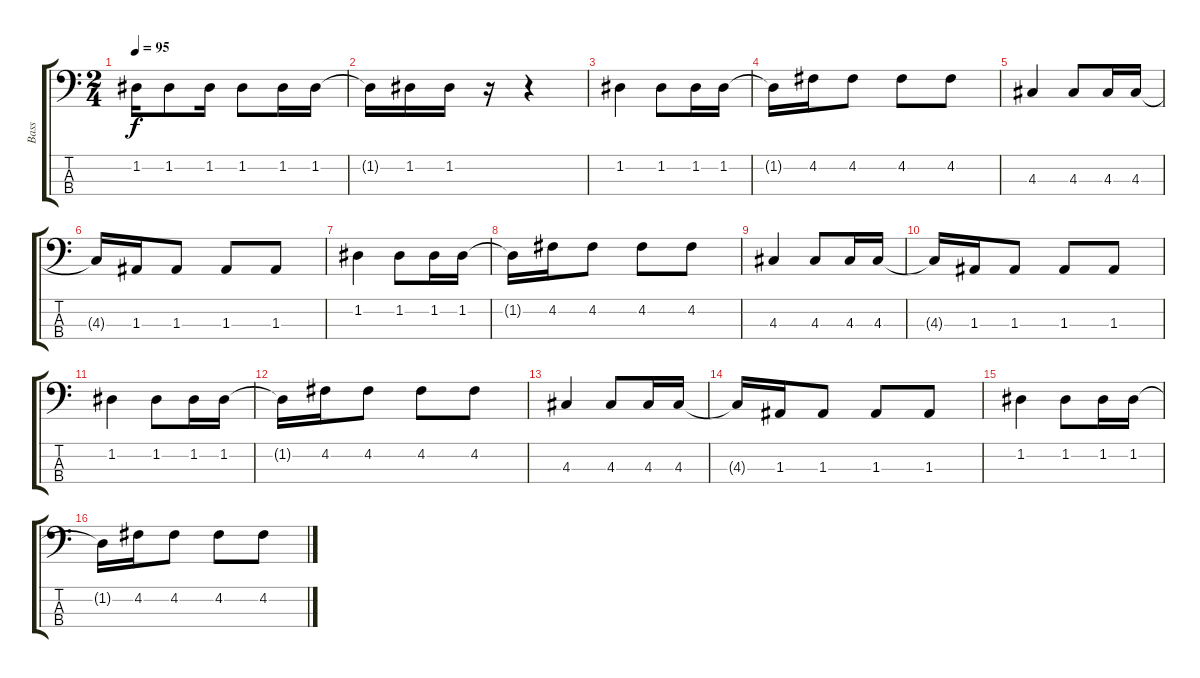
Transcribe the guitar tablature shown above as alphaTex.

\track ("Bass" "Bass") {instrument electricbassfinger}
\staff {score tabs}
\tuning (G2 D2 A1 E1) {hide}
\ts (2 4)
\tempo 95
\clef f4
\ks c
1.2.16{dy f} 1.2.8 1.2.16 1.2.8 1.2.16 1.2.16 |
1.2{t}.16 1.2.16 1.2.16 r.16 r.4 |
1.2.4 1.2.8 1.2.16 1.2.16 |
1.2{t}.16 4.2.16 4.2.8 4.2.8 4.2.8 |
4.3.4 4.3.8 4.3.16 4.3.16 |
4.3{t}.16 1.3.16 1.3.8 1.3.8 1.3.8 |
1.2.4 1.2.8 1.2.16 1.2.16 |
1.2{t}.16 4.2.16 4.2.8 4.2.8 4.2.8 |
4.3.4 4.3.8 4.3.16 4.3.16 |
4.3{t}.16 1.3.16 1.3.8 1.3.8 1.3.8 |
1.2.4 1.2.8 1.2.16 1.2.16 |
1.2{t}.16 4.2.16 4.2.8 4.2.8 4.2.8 |
4.3.4 4.3.8 4.3.16 4.3.16 |
4.3{t}.16 1.3.16 1.3.8 1.3.8 1.3.8 |
1.2.4 1.2.8 1.2.16 1.2.16 |
1.2{t}.16 4.2.16 4.2.8 4.2.8 4.2.8
